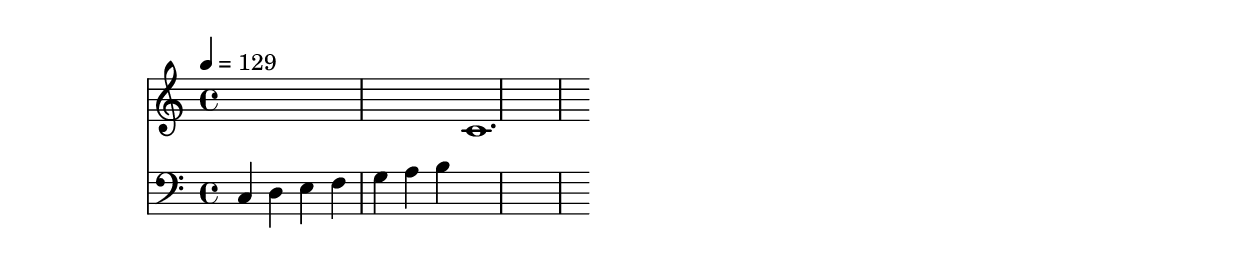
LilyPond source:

\version "2.24.3"
\language "english"
\score
{
    % OPEN_BRACKETS:
    \new Score
    <<
        % OPEN_BRACKETS:
        \context Staff = "treble"
        {
            % BEFORE:
            % COMMANDS:
            \tempo 4=129
            % OPENING:
            % COMMANDS:
            \clef "treble"
            s4
            s4
            s4
            s4
            s4
            s4
            s4
            c'1.
        % CLOSE_BRACKETS:
        }
        % OPEN_BRACKETS:
        \context Staff = "bass"
        {
            % OPENING:
            % COMMANDS:
            \clef "bass"
            c4
            d4
            e4
            f4
            g4
            a4
            b4
            s1.
        % CLOSE_BRACKETS:
        }
    % CLOSE_BRACKETS:
    >>
}
